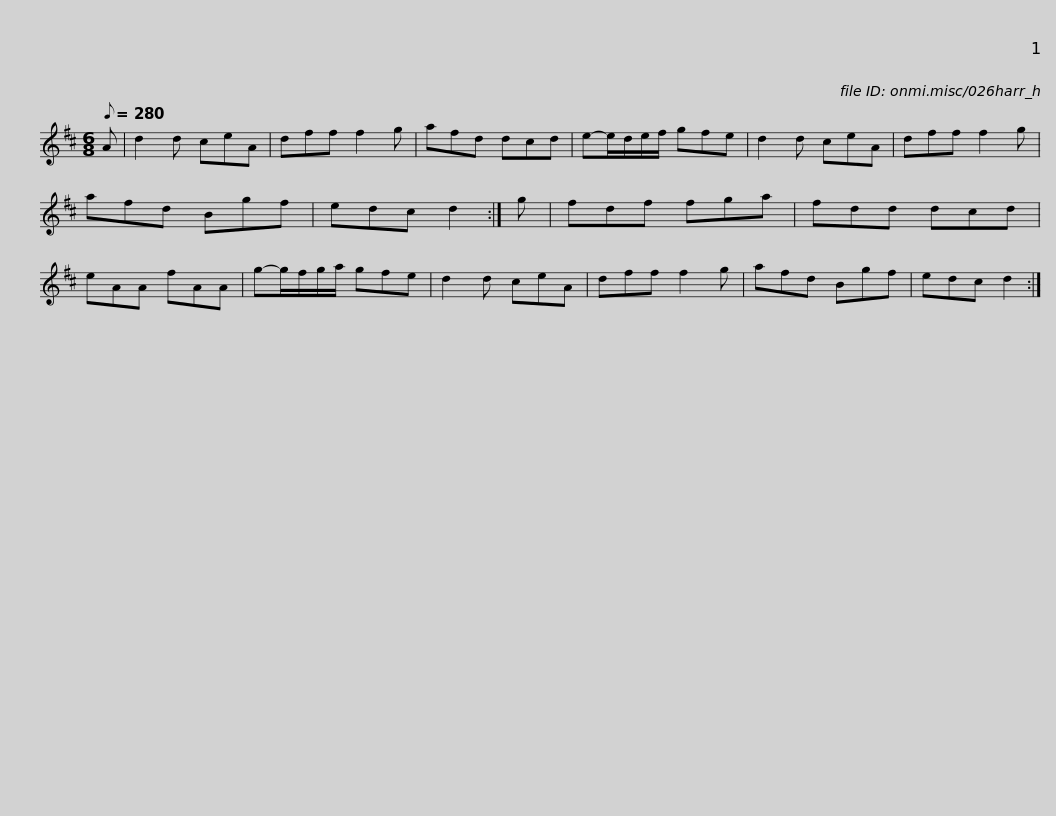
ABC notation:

X:1
L:1/8
Q:1/8=280
M:6/8
I:linebreak $
K:D
V:1 treble
V:1
 A | d2 d ceA | dff f2 g | afd dcd | e-e/d/e/f/ gfe | %5
 d2 d ceA | dff f2 g | afd Bgf |$ edc d2 :| g | %10
 fdf fga | fdd dcd | eAA fAA | g-g/f/g/a/ gfe | d2 d ceA | %15
 dff f2 g |$ afd Bgf | edc d2 :| %18
